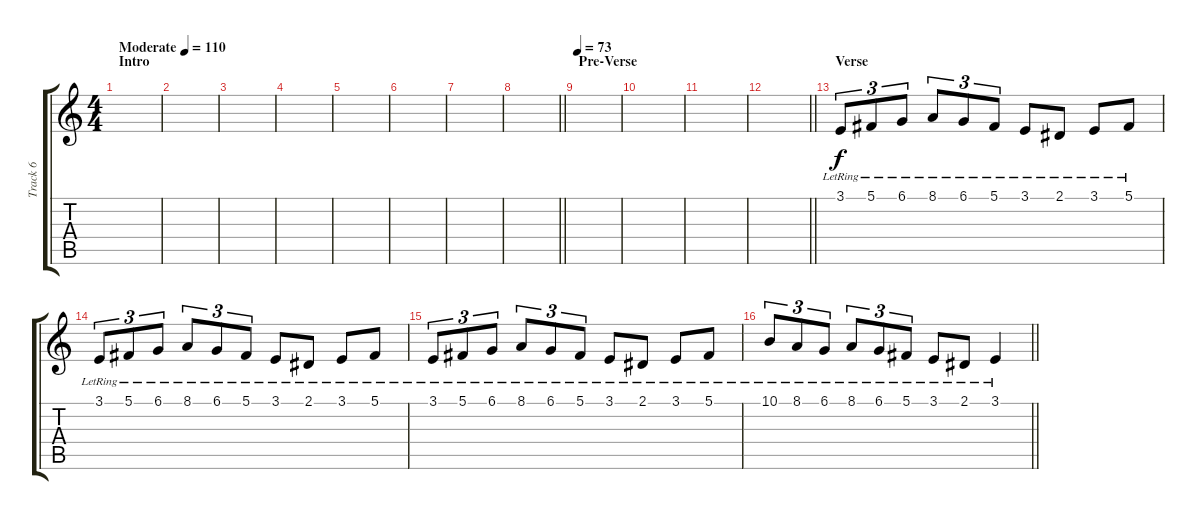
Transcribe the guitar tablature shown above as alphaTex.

\track ("Track 6" "Track 6") {instrument brightacousticpiano}
\staff {score tabs}
\tuning (Db4 Ab3 E3 B2 Gb2 Db2) {hide}
\ts (4 4)
\section ("" "Intro")
\tempo (110 "Moderate")
\clef g2
\ks c
|
|
|
|
|
|
|
\barLineRight lightlight
|
\section ("" "Pre-Verse")
\tempo 73
|
|
|
\barLineRight lightlight
|
\section ("" "Verse")
3.1{lr}.8{tu (3 2)} 5.1{lr}.8{tu (3 2)} 6.1{lr}.8{tu (3 2)} 8.1{lr}.8{tu (3 2)} 6.1{lr}.8{tu (3 2)} 5.1{lr}.8{tu (3 2)} 3.1{lr}.8 2.1{lr}.8 3.1{lr}.8 5.1{lr}.8 |
3.1{lr}.8{tu (3 2)} 5.1{lr}.8{tu (3 2)} 6.1{lr}.8{tu (3 2)} 8.1{lr}.8{tu (3 2)} 6.1{lr}.8{tu (3 2)} 5.1{lr}.8{tu (3 2)} 3.1{lr}.8 2.1{lr}.8 3.1{lr}.8 5.1{lr}.8 |
3.1{lr}.8{tu (3 2)} 5.1{lr}.8{tu (3 2)} 6.1{lr}.8{tu (3 2)} 8.1{lr}.8{tu (3 2)} 6.1{lr}.8{tu (3 2)} 5.1{lr}.8{tu (3 2)} 3.1{lr}.8 2.1{lr}.8 3.1{lr}.8 5.1{lr}.8 |
\barLineRight lightlight
10.1{lr}.8{tu (3 2)} 8.1{lr}.8{tu (3 2)} 6.1{lr}.8{tu (3 2)} 8.1{lr}.8{tu (3 2)} 6.1{lr}.8{tu (3 2)} 5.1{lr}.8{tu (3 2)} 3.1{lr}.8 2.1{lr}.8 3.1{lr}.4
